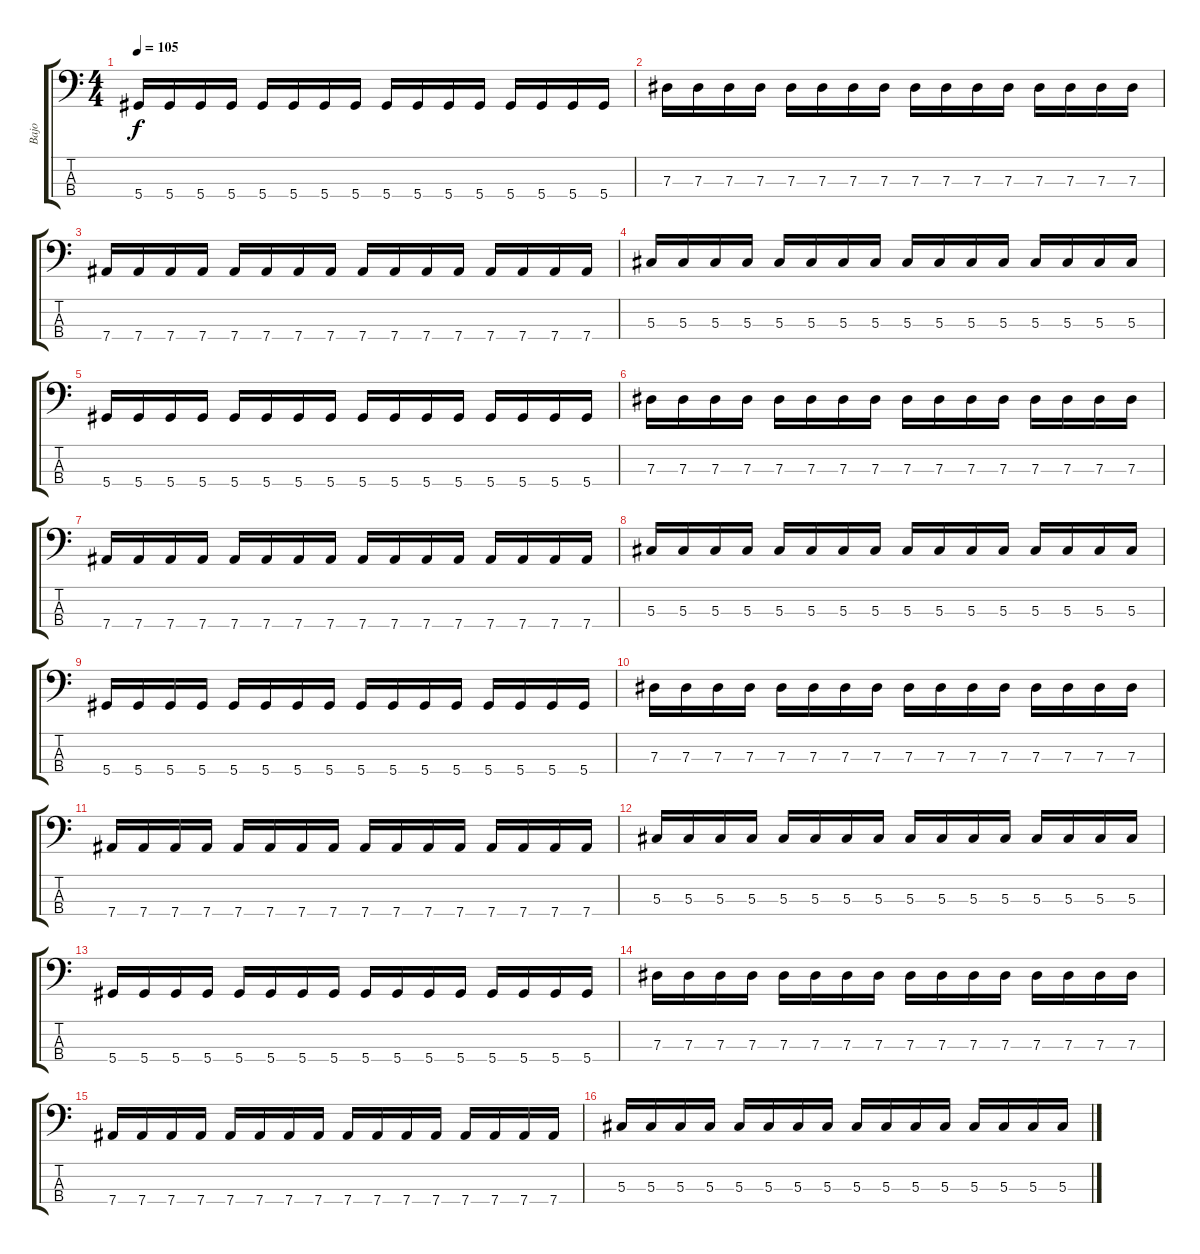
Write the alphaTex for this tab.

\track ("Bajo" "Bajo") {instrument acousticguitarnylon}
\staff {score tabs}
\tuning (Gb2 Db2 Ab1 Eb1) {hide}
\ts (4 4)
\tempo 105
\clef f4
\ks c
5.4.16{dy f} 5.4.16 5.4.16 5.4.16 5.4.16 5.4.16 5.4.16 5.4.16 5.4.16 5.4.16 5.4.16 5.4.16 5.4.16 5.4.16 5.4.16 5.4.16 |
7.3.16 7.3.16 7.3.16 7.3.16 7.3.16 7.3.16 7.3.16 7.3.16 7.3.16 7.3.16 7.3.16 7.3.16 7.3.16 7.3.16 7.3.16 7.3.16 |
7.4.16 7.4.16 7.4.16 7.4.16 7.4.16 7.4.16 7.4.16 7.4.16 7.4.16 7.4.16 7.4.16 7.4.16 7.4.16 7.4.16 7.4.16 7.4.16 |
5.3.16 5.3.16 5.3.16 5.3.16 5.3.16 5.3.16 5.3.16 5.3.16 5.3.16 5.3.16 5.3.16 5.3.16 5.3.16 5.3.16 5.3.16 5.3.16 |
5.4.16 5.4.16 5.4.16 5.4.16 5.4.16 5.4.16 5.4.16 5.4.16 5.4.16 5.4.16 5.4.16 5.4.16 5.4.16 5.4.16 5.4.16 5.4.16 |
7.3.16 7.3.16 7.3.16 7.3.16 7.3.16 7.3.16 7.3.16 7.3.16 7.3.16 7.3.16 7.3.16 7.3.16 7.3.16 7.3.16 7.3.16 7.3.16 |
7.4.16 7.4.16 7.4.16 7.4.16 7.4.16 7.4.16 7.4.16 7.4.16 7.4.16 7.4.16 7.4.16 7.4.16 7.4.16 7.4.16 7.4.16 7.4.16 |
5.3.16 5.3.16 5.3.16 5.3.16 5.3.16 5.3.16 5.3.16 5.3.16 5.3.16 5.3.16 5.3.16 5.3.16 5.3.16 5.3.16 5.3.16 5.3.16 |
5.4.16 5.4.16 5.4.16 5.4.16 5.4.16 5.4.16 5.4.16 5.4.16 5.4.16 5.4.16 5.4.16 5.4.16 5.4.16 5.4.16 5.4.16 5.4.16 |
7.3.16 7.3.16 7.3.16 7.3.16 7.3.16 7.3.16 7.3.16 7.3.16 7.3.16 7.3.16 7.3.16 7.3.16 7.3.16 7.3.16 7.3.16 7.3.16 |
7.4.16 7.4.16 7.4.16 7.4.16 7.4.16 7.4.16 7.4.16 7.4.16 7.4.16 7.4.16 7.4.16 7.4.16 7.4.16 7.4.16 7.4.16 7.4.16 |
5.3.16 5.3.16 5.3.16 5.3.16 5.3.16 5.3.16 5.3.16 5.3.16 5.3.16 5.3.16 5.3.16 5.3.16 5.3.16 5.3.16 5.3.16 5.3.16 |
5.4.16 5.4.16 5.4.16 5.4.16 5.4.16 5.4.16 5.4.16 5.4.16 5.4.16 5.4.16 5.4.16 5.4.16 5.4.16 5.4.16 5.4.16 5.4.16 |
7.3.16 7.3.16 7.3.16 7.3.16 7.3.16 7.3.16 7.3.16 7.3.16 7.3.16 7.3.16 7.3.16 7.3.16 7.3.16 7.3.16 7.3.16 7.3.16 |
7.4.16 7.4.16 7.4.16 7.4.16 7.4.16 7.4.16 7.4.16 7.4.16 7.4.16 7.4.16 7.4.16 7.4.16 7.4.16 7.4.16 7.4.16 7.4.16 |
5.3.16 5.3.16 5.3.16 5.3.16 5.3.16 5.3.16 5.3.16 5.3.16 5.3.16 5.3.16 5.3.16 5.3.16 5.3.16 5.3.16 5.3.16 5.3.16
